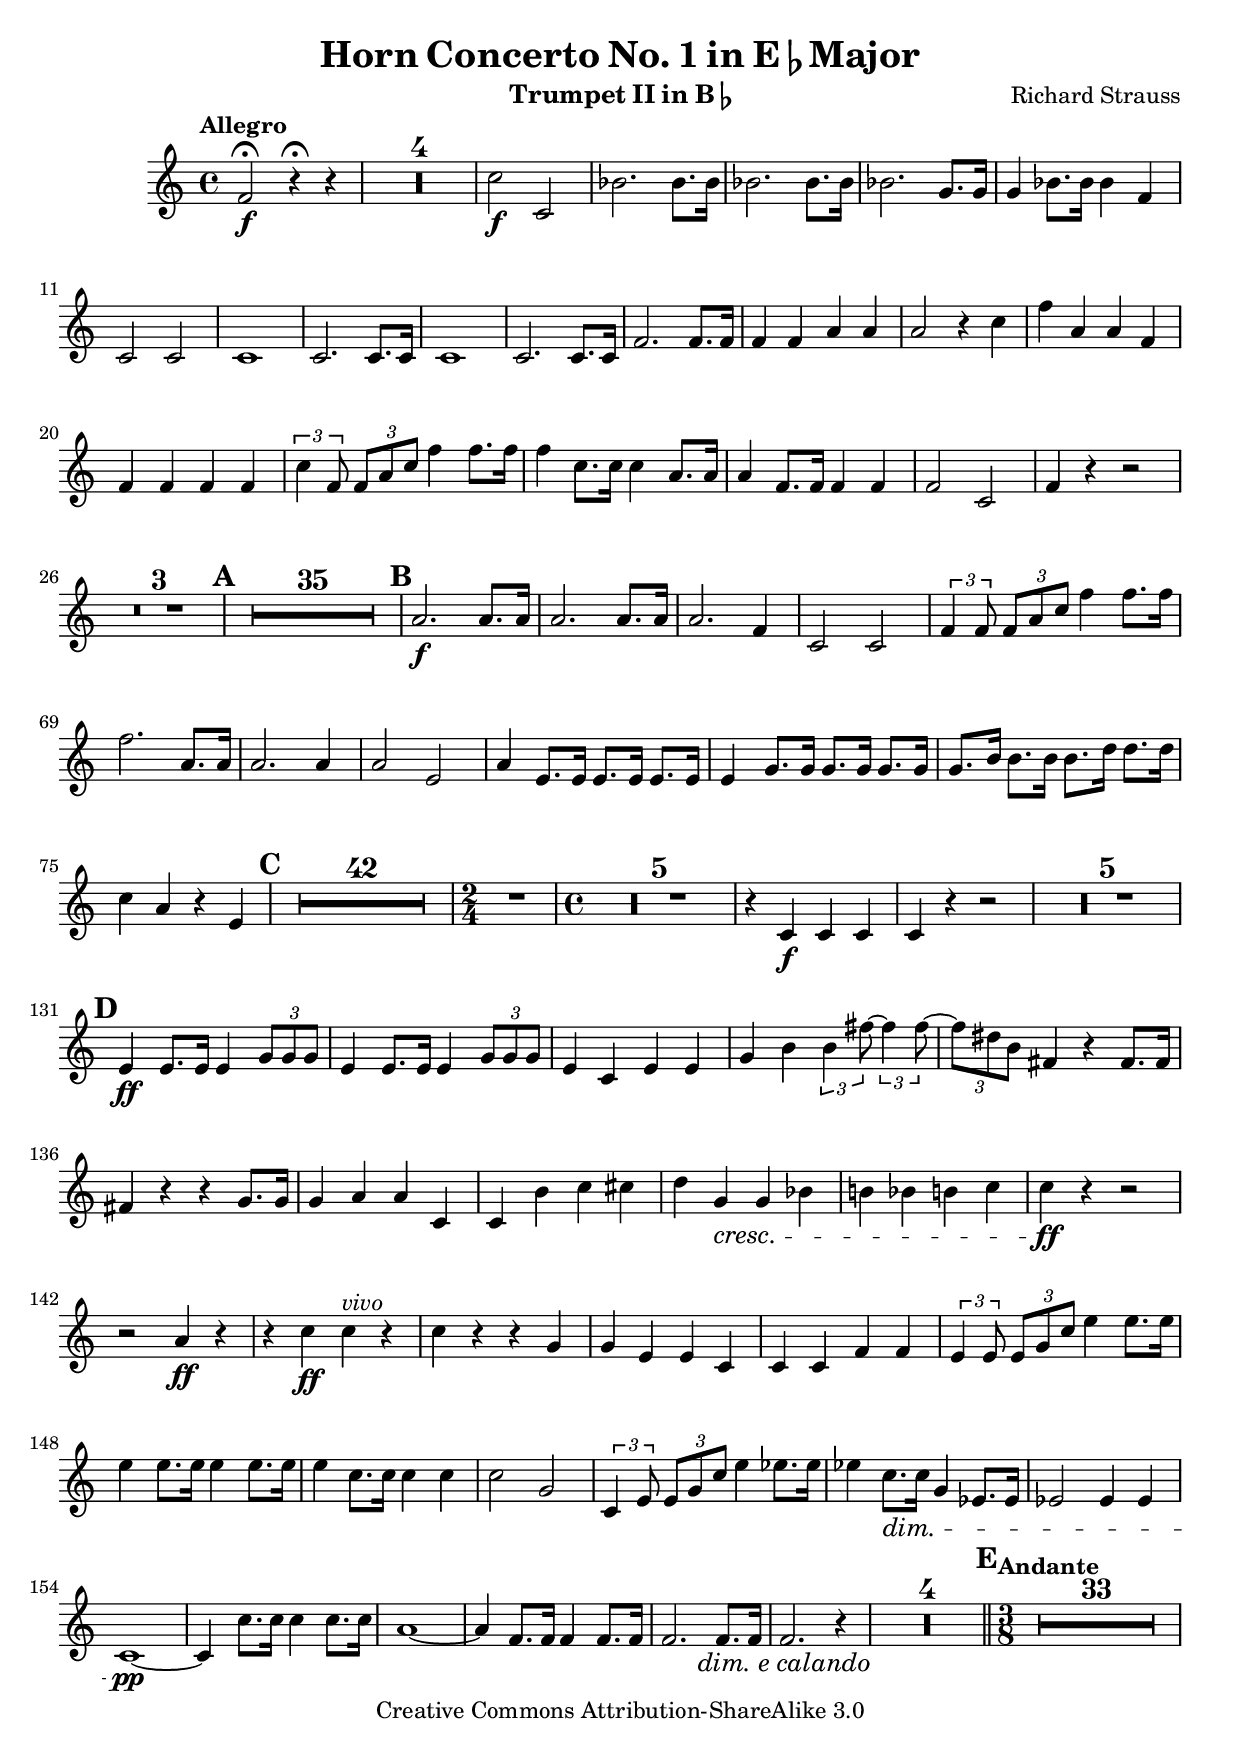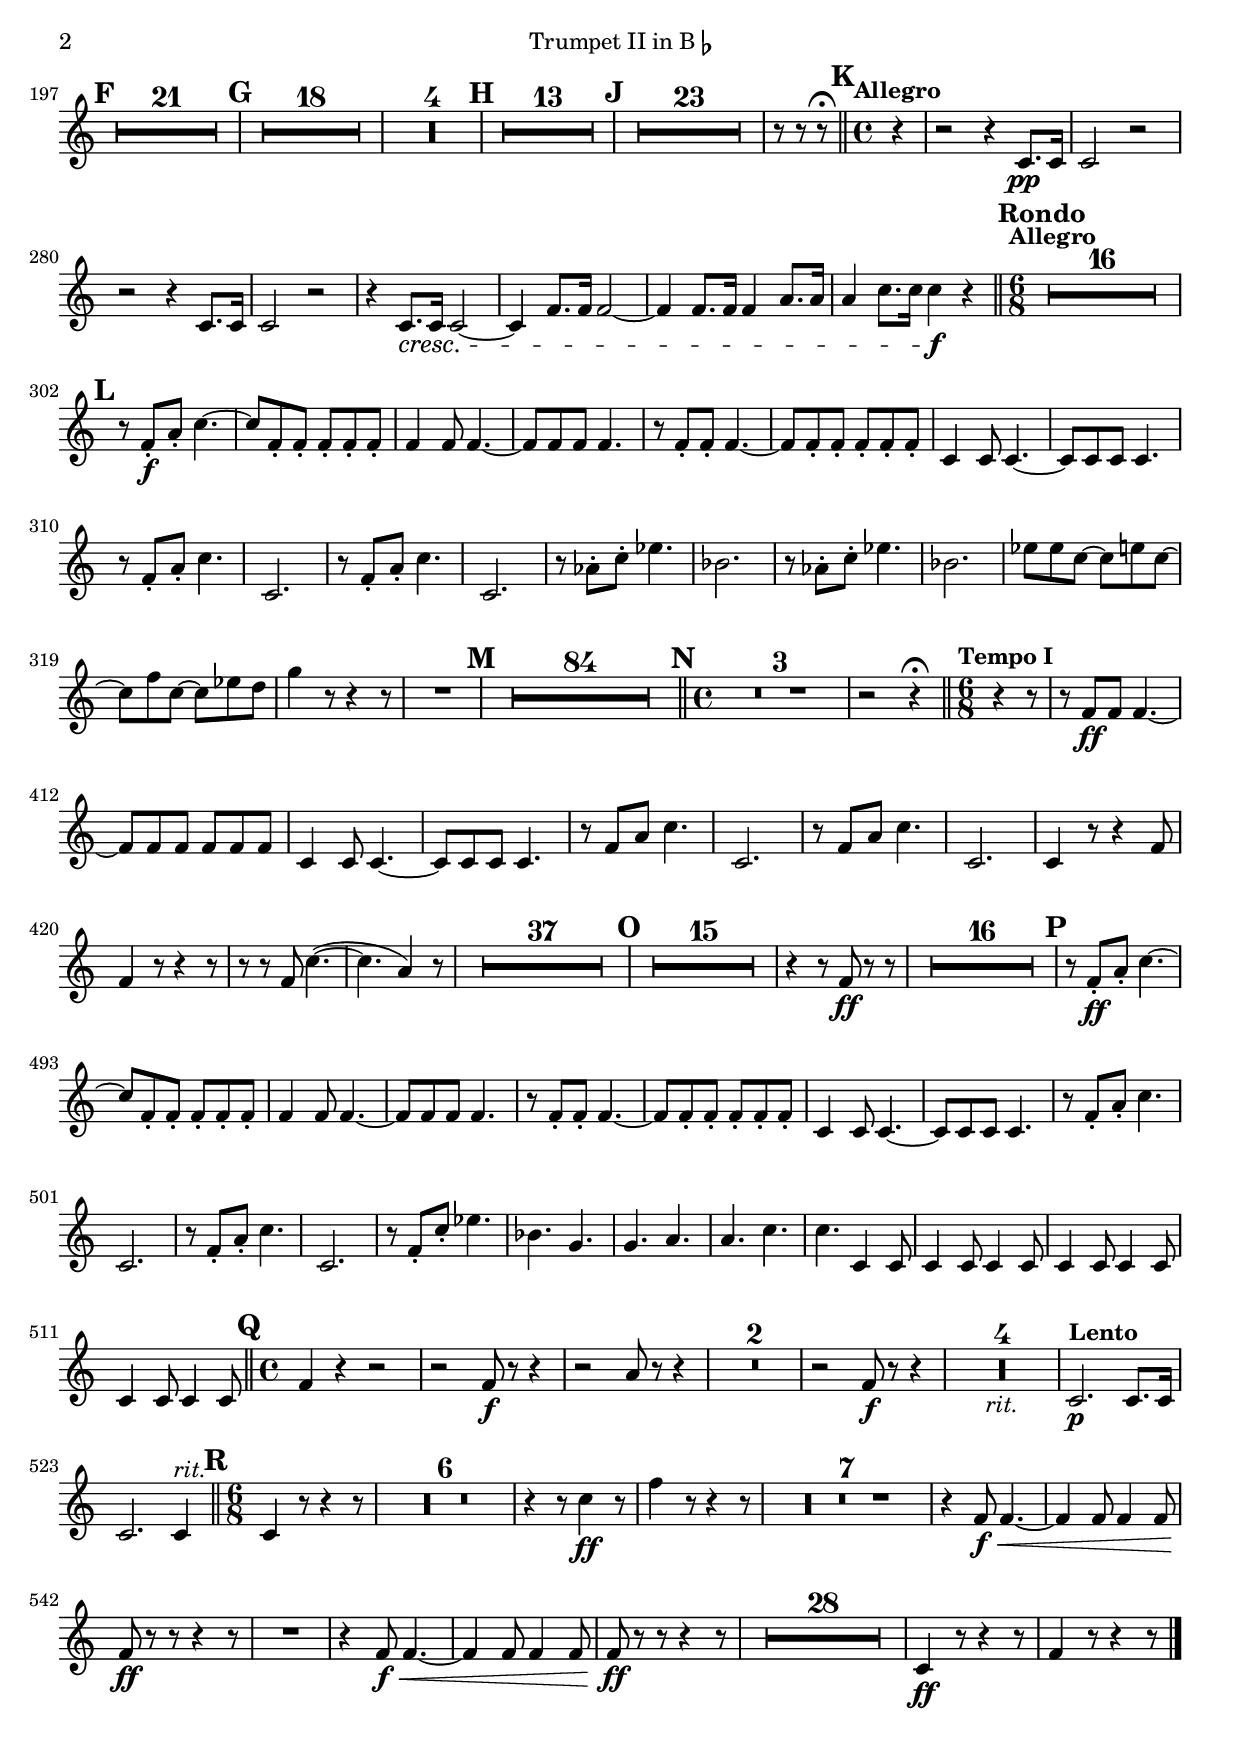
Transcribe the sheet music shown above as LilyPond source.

\version "2.13.33"

\version "2.13.33"

\include "defs.ily"

trumpetTwoMvtI = \relative c'
{
  \transposition ees
  c2\f\fermata r4\fermata r |
  R1*4 |
  g'2\f g, |
  f'2. f8. f16 |
  f2. f8. f16 |
  f2. d8. d16 |
  d4 f8. f16 f4 c |
  g2 g |
  g1 |
  g2. g8. g16 |
  g1 |
  g2. g8. g16 |
  c2. c8. c16 |
  c4 c e e |
  e2 r4 g |
  c e, e c |
  c c c c |
  \times 2/3 {g'4 c,8} \times 2/3 {c8 e g} c4 c8. c16 |
  c4 g8. g16 g4 e8. e16 |
  e4 c8. c16 c4 c |
  c2 g |
  c4 r r2 |
  R1*3 |

  %A
  R1*35 |
  e2.\f e8. e16 |
  e2. e8. e16 |
  e2. c4 |
  g2 g |
  \times 2/3 {c4 c8} \times 2/3 {c8 e g} c4 c8. c16 |
  c2. e,8. e16 |
  e2. e4 |
  e2 b |
  e4 b8. b16 b8. b16 b8. b16 |
  b4 d8. d16 d8. d16 d8. d16 |
  d8. fis16 fis8. fis16 fis8. a16 a8. a16 |
  g4 e r b |

  %C
  R1*42 |

  %2/4
  R2 |

  %4/4
  R1*5 |
  r4 g\f g g |
  g r r2 |
  R1*5 |

  %D
  b4\ff b8. b16 b4 \times 2/3 {d8 d d} |
  b4 b8. b16 b4 \times 2/3 {d8 d d} |
  b4 g b b |
  d fis \times 2/3 {fis4 cis'8~} \times 2/3 {cis4 cis8~} |
  \times 2/3 {cis8 ais fis} cis4 r cis8. cis16 |
  cis4 r r d8. d16 |
  d4 e e g, |
  g fis' g gis |
  a d,\cresc d f | %EDIT: cresc added
  fis f fis g |
  g\ff r r2 |
  r2 e4\ff r |
  r g\ff g^\vivo r |
  g r r d |
  d b b g |
  g g c c |
  \times 2/3 {b4 b8} \times 2/3 {b8 d g} b4 b8. b16 |
  b4 b8. b16 b4 b8. b16 |
  b4 g8. g16 g4 g |
  g2 d |
  \times 2/3 {g,4 b8} \times 2/3 {b d g} b4 bes8. bes16 |
  bes4 g8.\dim g16 d4 bes8. bes16 |
  bes2 bes4 bes |
  g1~\pp |
  g4 g'8. g16 g4 g8. g16 |
  e1~ |
  e4 c8. c16 c4 c8. c16 |
  << {s2 s4\dimECalando} {c2.} >> c8. c16 |
  c2. r4\! |
  R1*4 |
}

trumpetTwoMvtII = \relative c'
{
  %E
  %3/8
  R4.*33 |

  %F
  R4.*21 |

  %G
  R4.*22 |

  %H
  R4.*13 |

  %I
  R4.*23 |
  r8 r r\fermata |
}

trumpetTwoMvtIII = \relative c'
{
  %K
  %4/4
  r4 |
  r2 r4 g8.\pp g16 |
  g2 r |
  r r4 g8. g16 |
  g2 r |
  r4 g8.\cresc g16 g2~ |
  g4 c8. c16 c2~ |
  c4 c8. c16 c4 e8. e16 |
  e4 g8. g16 g4\f r |

  %6/8
  R2.*16 |

  %L
  r8 c,-.\f e-. g4.~ |
  g8 c,-. c-. c-. c-. c-. |
  c4 c8 c4.~ |
  c8 c c c4. |
  r8 c-. c-. c4.~ |
  c8 c-. c-. c-. c-. c-. |
  g4 g8 g4.~ |
  g8 g g g4. |
  \repeat unfold 2
  {
    r8 c-. e-. g4. |
    g,2. |
  }
  \repeat unfold 2
  {
    r8 ees'-. g-. bes4. |
    f2. |
  }
  bes8 bes g~ g b g~ |
  g c g~ g bes a |
  d4 r8 r4 r8 |
  R2. |

  %M
  R2.*84 |

  %4/4
  R1*3 |
  r2 r4\fermata |

  %6/8
  r4 r8 |
  r c,\ff c c4.~ |
  c8 c c c c c |
  g4 g8 g4.~ |
  g8 g g g4. |
  \repeat unfold 2
  {
    r8 c e g4. |
    g,2. |
  }
  g4 r8 r4 c8 |
  c4 r8 r4 r8 |
  r r c g'4.~( |
  g e4) r8 |
  R2.*37 |

  %O
  R2.*15 |
  r4 r8 c\ff r r |
  R2.*16 |

  %P
  r8 c-.\ff e-. g4.~ |
  g8 c,-. c-. c-. c-. c-. |
  c4 c8 c4.~ |
  c8 c c c4. |
  r8 c-. c-. c4.~ |
  c8 c-. c-. c-. c-. c-. |
  g4 g8 g4.~ |
  g8 g g g4. |
  \repeat unfold 2
  {
    r8 c-. e-. g4. |
    g,2. |
  }
  r8 c-. g'-. bes4. |
  f d |
  d e |
  e g |
  g g,4 g8 |
  \repeat unfold 3 {g4 g8 g4 g8} |

  %Q
  %4/4
  c4 r r2 |
  r2 c8\f r r4 |
  r2 e8 r r4 |
  R1*2 |
  r2 c8\f r r4 |
  R1*4_\rit |
  g2.\p g8. g16 |
  g2. g4^\rit |

  %R
  %6/8
  g4 r8 r4 r8 |
  R2.*6 |
  r4 r8 g'4\ff r8 |
  c4 r8 r4 r8 |
  R2.*7 |
  r4 c,8\f\< c4.~ |
  c4 c8 c4 c8 |
  c\ff r r r4 r8 |
  R2. |
  r4 c8\f\< c4.~ |
  c4 c8 c4 c8 |
  c\ff r r r4 r8 |
  R2.*28 |
  g4\ff r8 r4 r8 |
  c4 r8 r4 r8 |
}

trumpetTwo = {\trumpetTwoMvtI \trumpetTwoMvtII \trumpetTwoMvtIII}


instrument = \markup {Trumpet II in B\flat}
notes = \transpose bes ees' \trumpetTwo

\include "part.ily"
